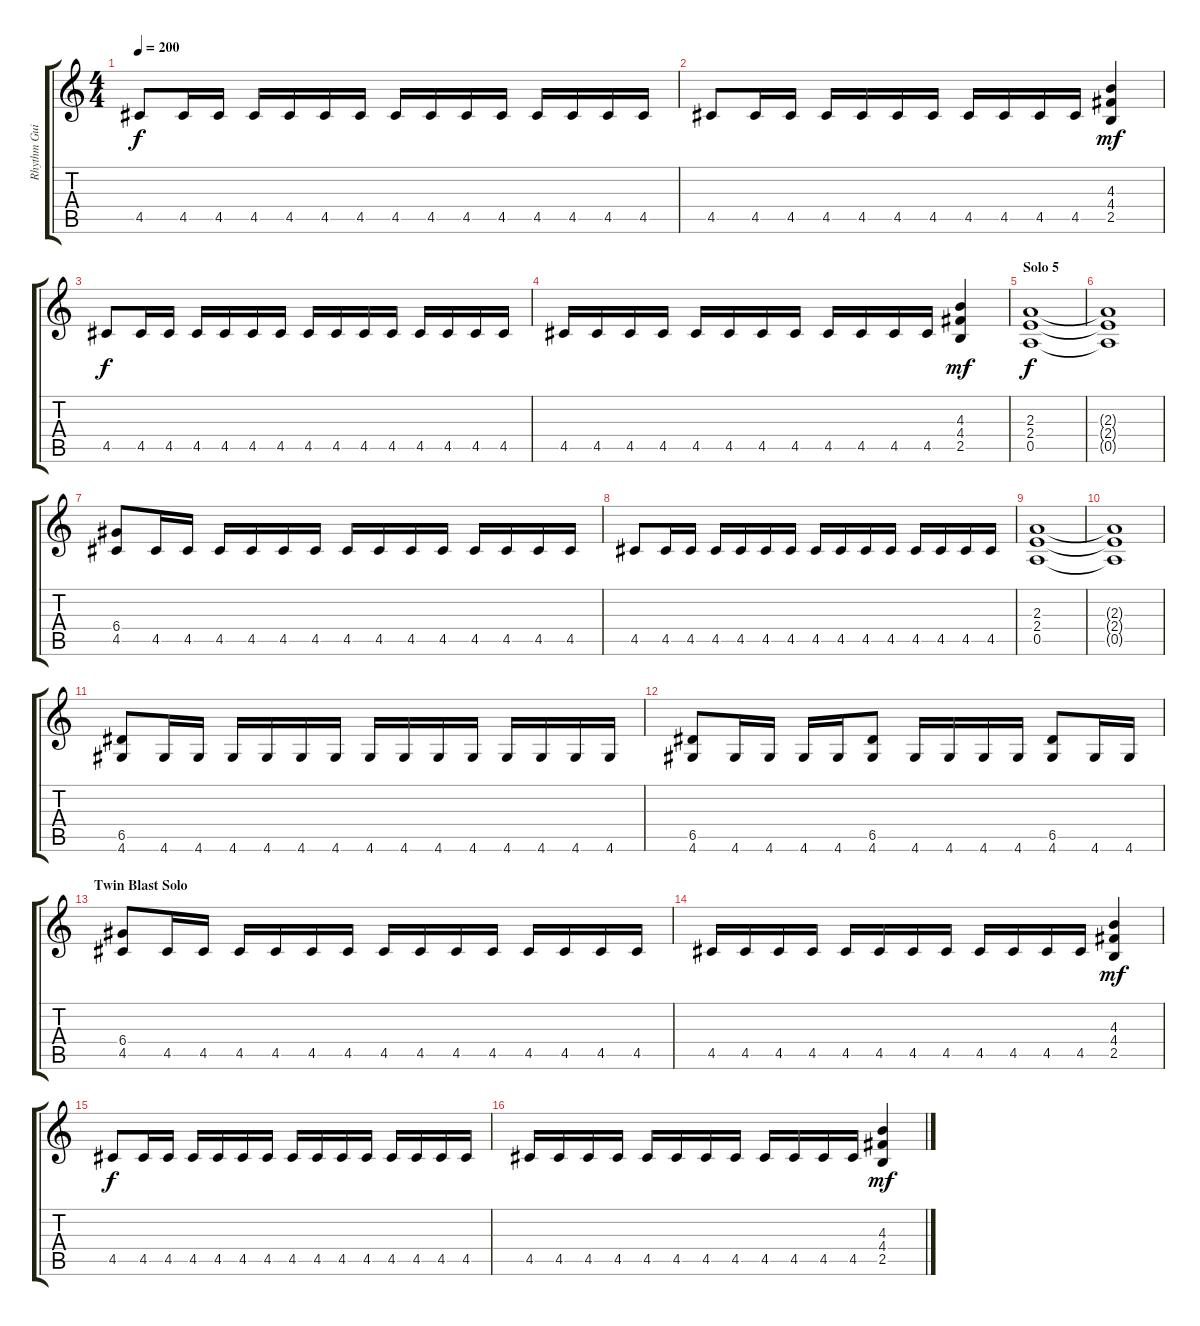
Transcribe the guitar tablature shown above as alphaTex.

\track ("Rhythm Guitar 2" "Rhythm Gui") {instrument overdrivenguitar}
\staff {score tabs}
\tuning (E4 B3 G3 D3 A2 E2) {hide}
\ts (4 4)
\tempo 200
\clef g2
\ks c
4.5.8{dy f} 4.5.16 4.5.16 4.5.16 4.5.16 4.5.16 4.5.16 4.5.16 4.5.16 4.5.16 4.5.16 4.5.16 4.5.16 4.5.16 4.5.16 |
4.5.8 4.5.16 4.5.16 4.5.16 4.5.16 4.5.16 4.5.16 4.5.16 4.5.16 4.5.16 4.5.16 (4.3 4.4 2.5).4{dy mf} |
4.5.8{dy f} 4.5.16 4.5.16 4.5.16 4.5.16 4.5.16 4.5.16 4.5.16 4.5.16 4.5.16 4.5.16 4.5.16 4.5.16 4.5.16 4.5.16 |
4.5.16 4.5.16 4.5.16 4.5.16 4.5.16 4.5.16 4.5.16 4.5.16 4.5.16 4.5.16 4.5.16 4.5.16 (4.3 4.4 2.5).4{dy mf} |
\section ("" "Solo 5")
(2.3 2.4 0.5).1{dy f} |
(2.3{t} 2.4{t} 0.5{t}).1 |
(6.4 4.5).8 4.5.16 4.5.16 4.5.16 4.5.16 4.5.16 4.5.16 4.5.16 4.5.16 4.5.16 4.5.16 4.5.16 4.5.16 4.5.16 4.5.16 |
4.5.8 4.5.16 4.5.16 4.5.16 4.5.16 4.5.16 4.5.16 4.5.16 4.5.16 4.5.16 4.5.16 4.5.16 4.5.16 4.5.16 4.5.16 |
(2.3 2.4 0.5).1 |
(2.3{t} 2.4{t} 0.5{t}).1 |
(6.5 4.6).8 4.6.16 4.6.16 4.6.16 4.6.16 4.6.16 4.6.16 4.6.16 4.6.16 4.6.16 4.6.16 4.6.16 4.6.16 4.6.16 4.6.16 |
(6.5 4.6).8 4.6.16 4.6.16 4.6.16 4.6.16 (6.5 4.6).8 4.6.16 4.6.16 4.6.16 4.6.16 (6.5 4.6).8 4.6.16 4.6.16 |
\section ("" "Twin Blast Solo")
(6.4 4.5).8 4.5.16 4.5.16 4.5.16 4.5.16 4.5.16 4.5.16 4.5.16 4.5.16 4.5.16 4.5.16 4.5.16 4.5.16 4.5.16 4.5.16 |
4.5.16 4.5.16 4.5.16 4.5.16 4.5.16 4.5.16 4.5.16 4.5.16 4.5.16 4.5.16 4.5.16 4.5.16 (4.3 4.4 2.5).4{dy mf} |
4.5.8{dy f} 4.5.16 4.5.16 4.5.16 4.5.16 4.5.16 4.5.16 4.5.16 4.5.16 4.5.16 4.5.16 4.5.16 4.5.16 4.5.16 4.5.16 |
4.5.16 4.5.16 4.5.16 4.5.16 4.5.16 4.5.16 4.5.16 4.5.16 4.5.16 4.5.16 4.5.16 4.5.16 (4.3 4.4 2.5).4{dy mf}
